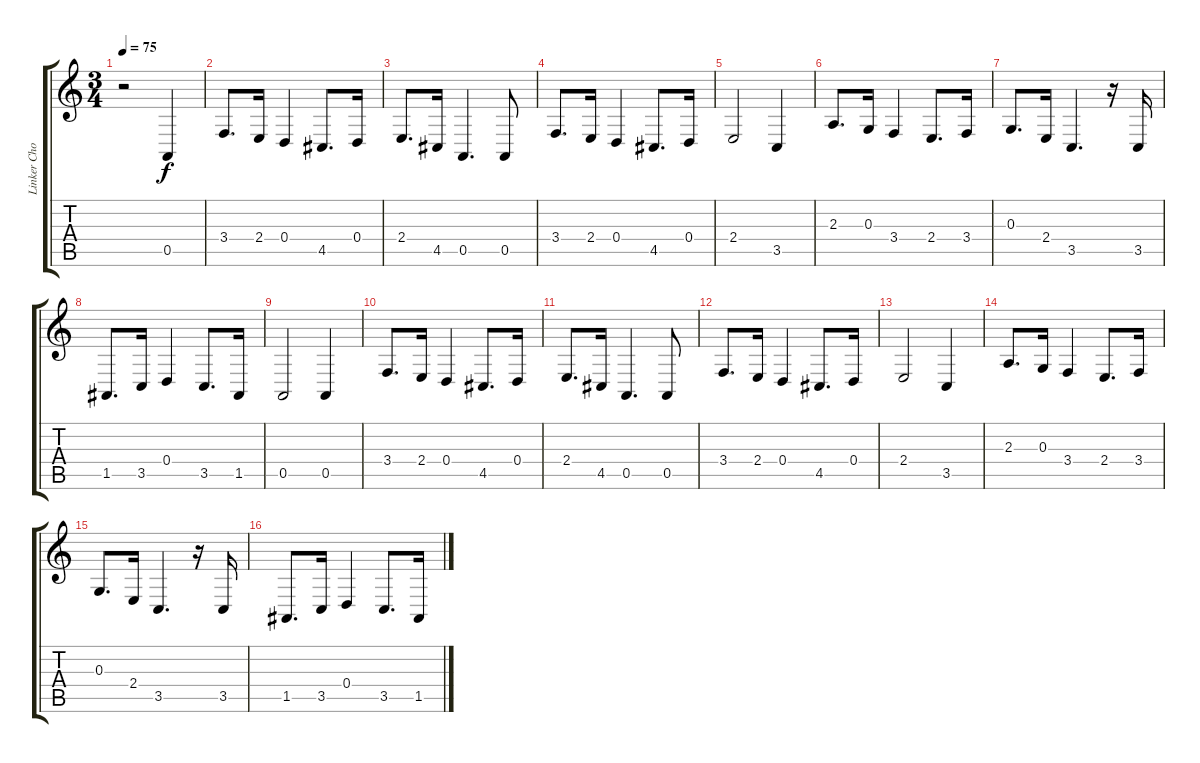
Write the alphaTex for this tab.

\track ("Linker Chor" "Linker Cho") {instrument choiraahs}
\staff {score tabs}
\tuning (E4 B3 G3 D3 A2 E2) {hide}
\ts (3 4)
\tempo 75
\clef g2
\ks c
r.2{dy f} 0.5.4 |
3.4.8{d} 2.4.16 0.4.4 4.5.8{d} 0.4.16 |
2.4.8{d} 4.5.16 0.5.4{d} 0.5.8 |
3.4.8{d} 2.4.16 0.4.4 4.5.8{d} 0.4.16 |
2.4.2 3.5.4 |
2.3.8{d} 0.3.16 3.4.4 2.4.8{d} 3.4.16 |
0.3.8{d} 2.4.16 3.5.4{d} r.16 3.5.16 |
1.5.8{d} 3.5.16 0.4.4 3.5.8{d} 1.5.16 |
0.5.2 0.5.4 |
3.4.8{d} 2.4.16 0.4.4 4.5.8{d} 0.4.16 |
2.4.8{d} 4.5.16 0.5.4{d} 0.5.8 |
3.4.8{d} 2.4.16 0.4.4 4.5.8{d} 0.4.16 |
2.4.2 3.5.4 |
2.3.8{d} 0.3.16 3.4.4 2.4.8{d} 3.4.16 |
0.3.8{d} 2.4.16 3.5.4{d} r.16 3.5.16 |
1.5.8{d} 3.5.16 0.4.4 3.5.8{d} 1.5.16
